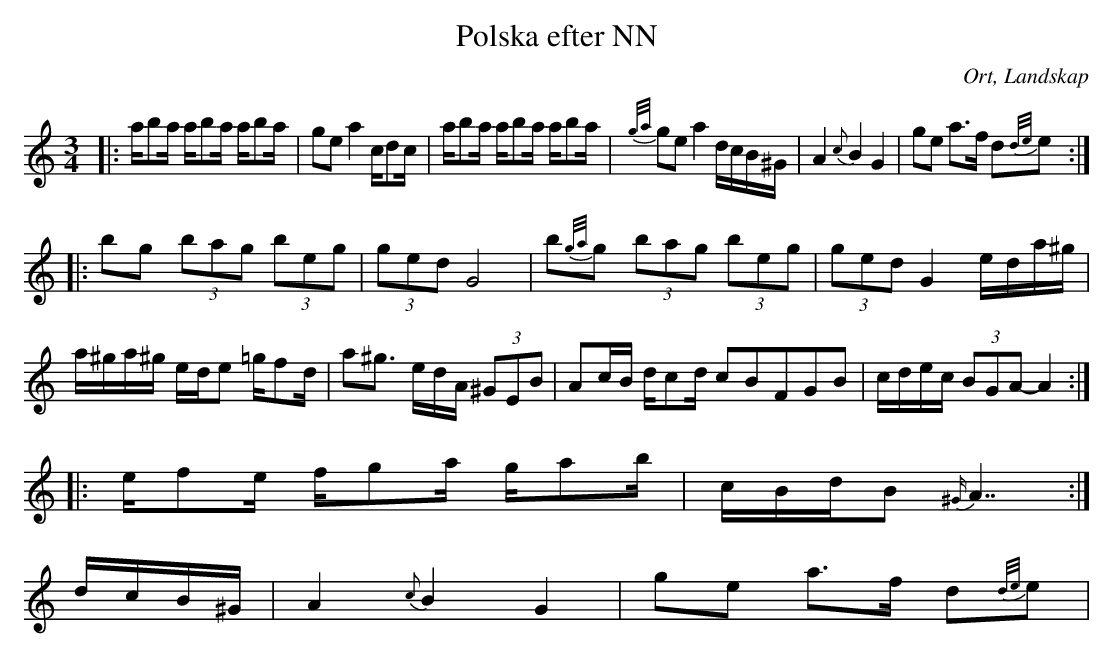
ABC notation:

X:1
T:Polska efter NN
O:Ort, Landskap
M:3/4
L:1/8
K:C
|: a/ba/ a/ba/ a/ba/|ge a2 c/dc/| a/ba/ a/ba/ a/ba/ | {g/a/}ge a2 d/c/B/^G/| A2 {c}B2 G2 | ge a>f d{d/e/}e:|
|:bg (3bag (3beg| (3ged G4 |b{g/a/}g (3bag (3beg| (3ged G2 e/d/a/^g/| a/^g/a/^g/ e/d/e =g/fd/ |a^g3/2 /e/d/A/ (3^GEB| Ac/B/ d/cd/ c2/5B2/5F2/5G2/5B2/5|  c/d/e/c/ (3BGA-A2 :|
|:e/fe/ f/ga/ g/ab/ | c/B/d/B {^G/}A7/2:|
d/c/B/^G/| A2 {c}B2 G2 | ge a>f d{d/e/}e|
